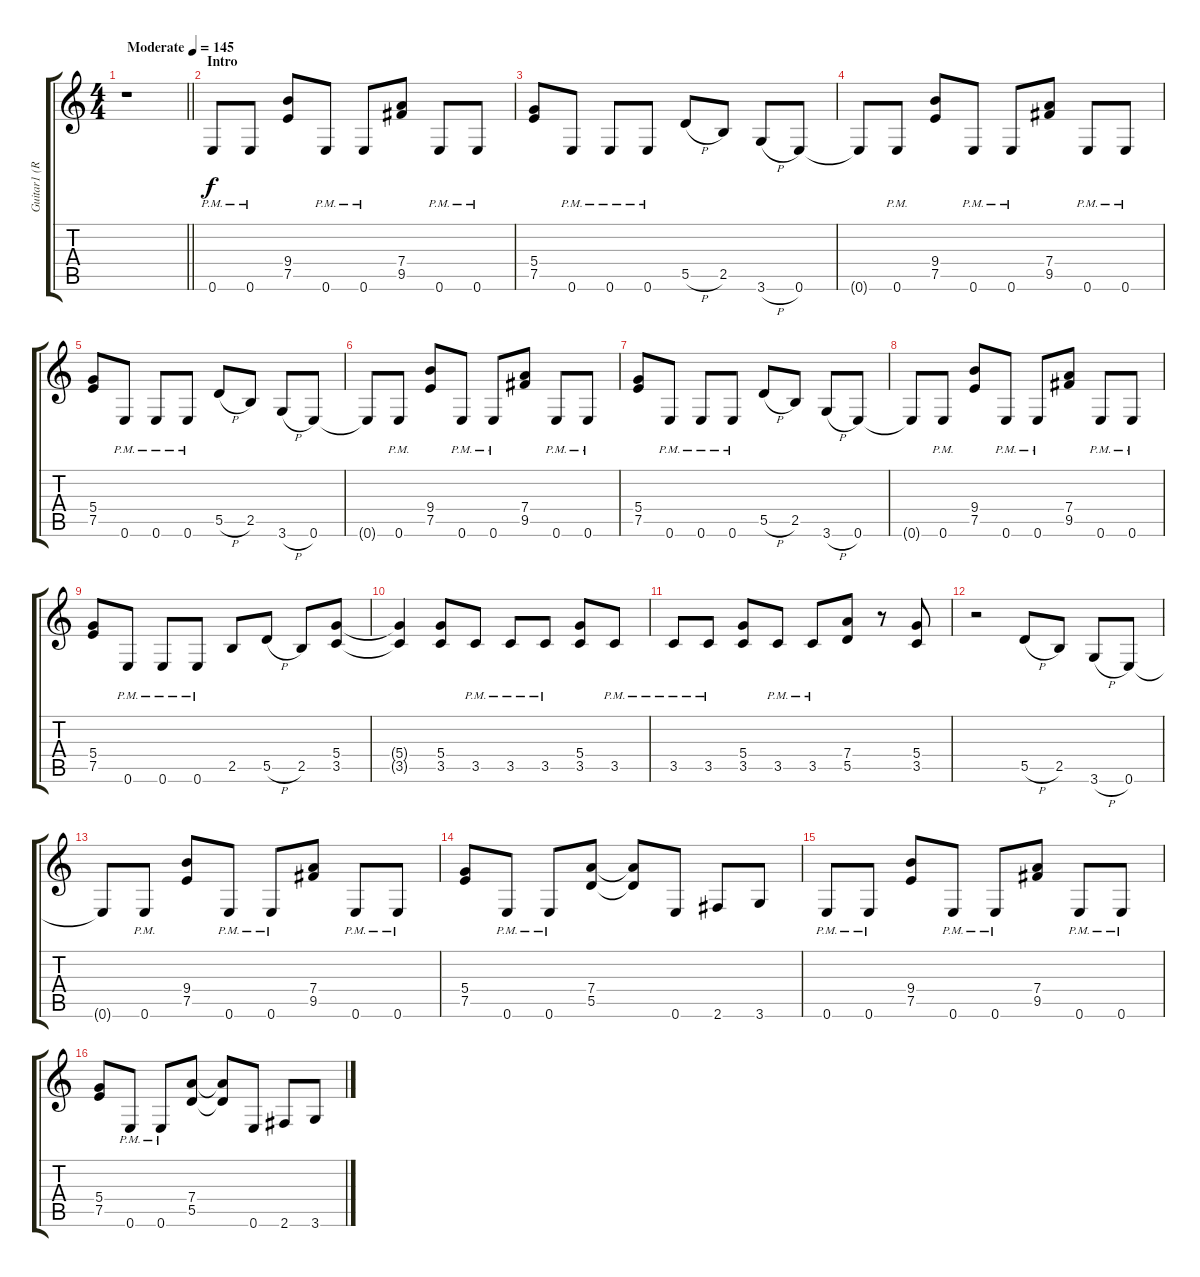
\track ("Guitar1 (Rhythm)" "Guitar1 (R") {instrument distortionguitar}
\staff {score tabs}
\tuning (E4 B3 G3 D3 A2 E2) {hide}
\ts (4 4)
\tempo (145 "Moderate")
\clef g2
\barLineRight lightlight
\ks c
r.1{dy f instrument distortionguitar} |
\section ("" "Intro")
0.6{pm}.8 0.6{pm}.8 (9.4 7.5).8 0.6{pm}.8 0.6{pm}.8 (7.4 9.5).8 0.6{pm}.8 0.6{pm}.8 |
(5.4 7.5).8 0.6{pm}.8 0.6{pm}.8 0.6{pm}.8 5.5{h}.8 2.5.8 3.6{h}.8 0.6.8 |
0.6{t}.8 0.6{pm}.8 (9.4 7.5).8 0.6{pm}.8 0.6{pm}.8 (7.4 9.5).8 0.6{pm}.8 0.6{pm}.8 |
(5.4 7.5).8 0.6{pm}.8 0.6{pm}.8 0.6{pm}.8 5.5{h}.8 2.5.8 3.6{h}.8 0.6.8 |
0.6{t}.8 0.6{pm}.8 (9.4 7.5).8 0.6{pm}.8 0.6{pm}.8 (7.4 9.5).8 0.6{pm}.8 0.6{pm}.8 |
(5.4 7.5).8 0.6{pm}.8 0.6{pm}.8 0.6{pm}.8 5.5{h}.8 2.5.8 3.6{h}.8 0.6.8 |
0.6{t}.8 0.6{pm}.8 (9.4 7.5).8 0.6{pm}.8 0.6{pm}.8 (7.4 9.5).8 0.6{pm}.8 0.6{pm}.8 |
(5.4 7.5).8 0.6{pm}.8 0.6{pm}.8 0.6{pm}.8 2.5.8 5.5{h}.8 2.5.8 (5.4 3.5).8 |
(5.4{t} 3.5{t}).4 (5.4 3.5).8 3.5{pm}.8 3.5{pm}.8 3.5{pm}.8 (5.4 3.5).8 3.5{pm}.8 |
3.5{pm}.8 3.5{pm}.8 (5.4 3.5).8 3.5{pm}.8 3.5{pm}.8 (7.4 5.5).8 r.8 (5.4 3.5).8 |
r.2 5.5{h}.8 2.5.8 3.6{h}.8 0.6.8 |
0.6{t}.8 0.6{pm}.8 (9.4 7.5).8 0.6{pm}.8 0.6{pm}.8 (7.4 9.5).8 0.6{pm}.8 0.6{pm}.8 |
(5.4 7.5).8 0.6{pm}.8 0.6{pm}.8 (7.4 5.5).8 (7.4{t} 5.5{t}).8 0.6.8 2.6.8 3.6.8 |
0.6{pm}.8 0.6{pm}.8 (9.4 7.5).8 0.6{pm}.8 0.6{pm}.8 (7.4 9.5).8 0.6{pm}.8 0.6{pm}.8 |
(5.4 7.5).8 0.6{pm}.8 0.6{pm}.8 (7.4 5.5).8 (7.4{t} 5.5{t}).8 0.6.8 2.6.8 3.6.8
